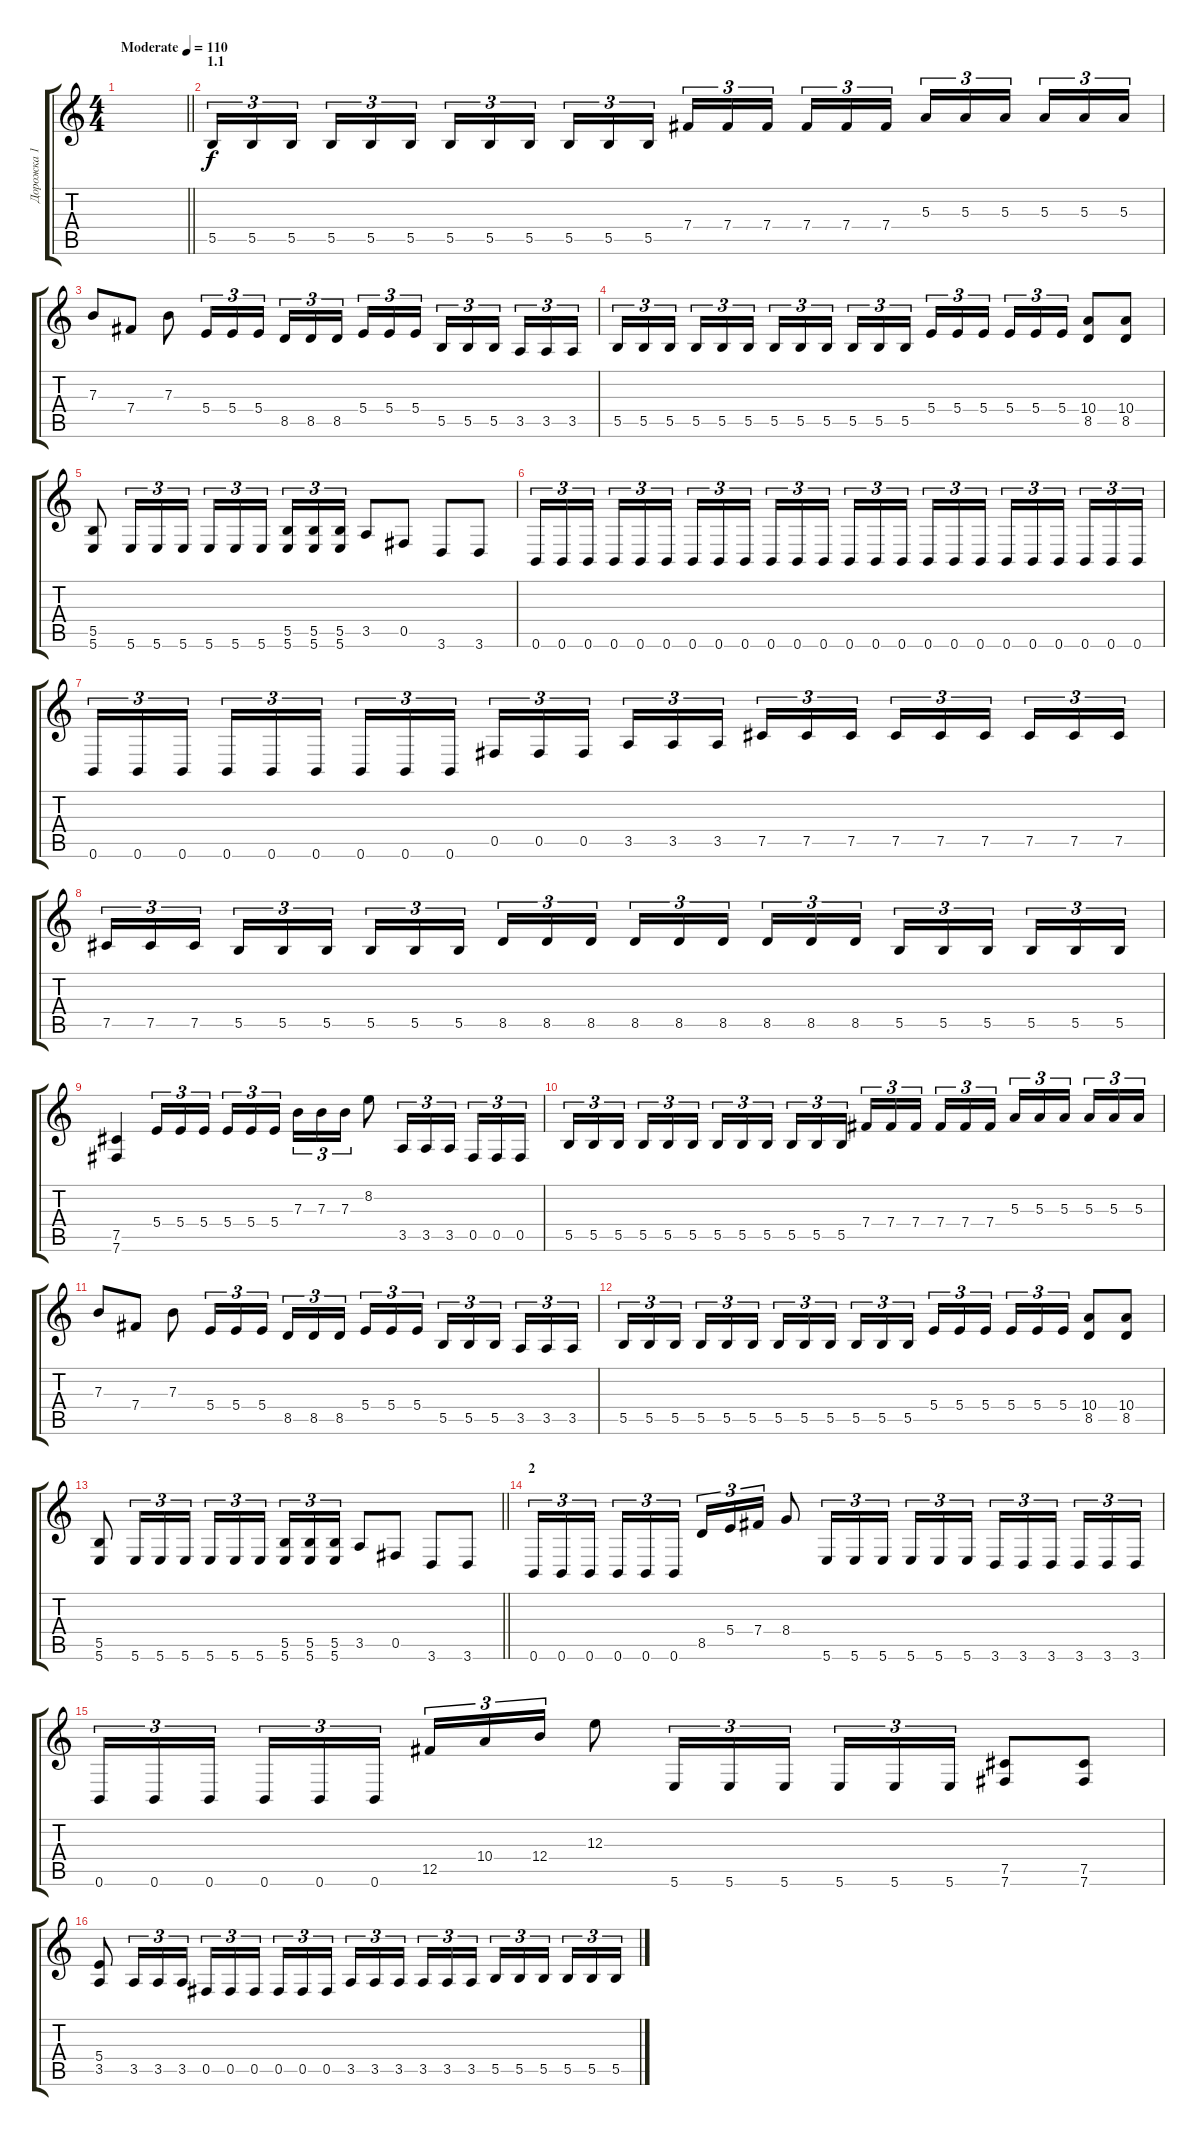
\track ("Дорожка 1" "Дорожка 1") {instrument distortionguitar}
\staff {score tabs}
\tuning (Db4 Ab3 E3 B2 Gb2 B1) {hide}
\ts (4 4)
\tempo (110 "Moderate")
\clef g2
\barLineRight lightlight
\ks c
|
\section ("" "1.1")
5.5.16{tu (3 2)} 5.5.16{tu (3 2)} 5.5.16{tu (3 2) beam splitsecondary} 5.5.16{tu (3 2)} 5.5.16{tu (3 2)} 5.5.16{tu (3 2)} 5.5.16{tu (3 2)} 5.5.16{tu (3 2)} 5.5.16{tu (3 2) beam splitsecondary} 5.5.16{tu (3 2)} 5.5.16{tu (3 2)} 5.5.16{tu (3 2)} 7.4.16{tu (3 2)} 7.4.16{tu (3 2)} 7.4.16{tu (3 2) beam splitsecondary} 7.4.16{tu (3 2)} 7.4.16{tu (3 2)} 7.4.16{tu (3 2)} 5.3.16{tu (3 2)} 5.3.16{tu (3 2)} 5.3.16{tu (3 2) beam splitsecondary} 5.3.16{tu (3 2)} 5.3.16{tu (3 2)} 5.3.16{tu (3 2)} |
7.3.8 7.4.8 7.3.8 5.4.16{tu (3 2)} 5.4.16{tu (3 2)} 5.4.16{tu (3 2)} 8.5.16{tu (3 2)} 8.5.16{tu (3 2)} 8.5.16{tu (3 2) beam splitsecondary} 5.4.16{tu (3 2)} 5.4.16{tu (3 2)} 5.4.16{tu (3 2)} 5.5.16{tu (3 2)} 5.5.16{tu (3 2)} 5.5.16{tu (3 2) beam splitsecondary} 3.5.16{tu (3 2)} 3.5.16{tu (3 2)} 3.5.16{tu (3 2)} |
5.5.16{tu (3 2)} 5.5.16{tu (3 2)} 5.5.16{tu (3 2) beam splitsecondary} 5.5.16{tu (3 2)} 5.5.16{tu (3 2)} 5.5.16{tu (3 2)} 5.5.16{tu (3 2)} 5.5.16{tu (3 2)} 5.5.16{tu (3 2) beam splitsecondary} 5.5.16{tu (3 2)} 5.5.16{tu (3 2)} 5.5.16{tu (3 2)} 5.4.16{tu (3 2)} 5.4.16{tu (3 2)} 5.4.16{tu (3 2) beam splitsecondary} 5.4.16{tu (3 2)} 5.4.16{tu (3 2)} 5.4.16{tu (3 2)} (10.4 8.5).8 (10.4 8.5).8 |
(5.5 5.6).8 5.6.16{tu (3 2)} 5.6.16{tu (3 2)} 5.6.16{tu (3 2)} 5.6.16{tu (3 2)} 5.6.16{tu (3 2)} 5.6.16{tu (3 2) beam splitsecondary} (5.5 5.6).16{tu (3 2)} (5.5 5.6).16{tu (3 2)} (5.5 5.6).16{tu (3 2)} 3.5.8 0.5.8 3.6.8 3.6.8 |
0.6.16{tu (3 2)} 0.6.16{tu (3 2)} 0.6.16{tu (3 2) beam splitsecondary} 0.6.16{tu (3 2)} 0.6.16{tu (3 2)} 0.6.16{tu (3 2)} 0.6.16{tu (3 2)} 0.6.16{tu (3 2)} 0.6.16{tu (3 2) beam splitsecondary} 0.6.16{tu (3 2)} 0.6.16{tu (3 2)} 0.6.16{tu (3 2)} 0.6.16{tu (3 2)} 0.6.16{tu (3 2)} 0.6.16{tu (3 2) beam splitsecondary} 0.6.16{tu (3 2)} 0.6.16{tu (3 2)} 0.6.16{tu (3 2)} 0.6.16{tu (3 2)} 0.6.16{tu (3 2)} 0.6.16{tu (3 2) beam splitsecondary} 0.6.16{tu (3 2)} 0.6.16{tu (3 2)} 0.6.16{tu (3 2)} |
0.6.16{tu (3 2)} 0.6.16{tu (3 2)} 0.6.16{tu (3 2) beam splitsecondary} 0.6.16{tu (3 2)} 0.6.16{tu (3 2)} 0.6.16{tu (3 2)} 0.6.16{tu (3 2)} 0.6.16{tu (3 2)} 0.6.16{tu (3 2) beam splitsecondary} 0.5.16{tu (3 2)} 0.5.16{tu (3 2)} 0.5.16{tu (3 2)} 3.5.16{tu (3 2)} 3.5.16{tu (3 2)} 3.5.16{tu (3 2) beam splitsecondary} 7.5.16{tu (3 2)} 7.5.16{tu (3 2)} 7.5.16{tu (3 2)} 7.5.16{tu (3 2)} 7.5.16{tu (3 2)} 7.5.16{tu (3 2) beam splitsecondary} 7.5.16{tu (3 2)} 7.5.16{tu (3 2)} 7.5.16{tu (3 2)} |
7.5.16{tu (3 2)} 7.5.16{tu (3 2)} 7.5.16{tu (3 2) beam splitsecondary} 5.5.16{tu (3 2)} 5.5.16{tu (3 2)} 5.5.16{tu (3 2)} 5.5.16{tu (3 2)} 5.5.16{tu (3 2)} 5.5.16{tu (3 2) beam splitsecondary} 8.5.16{tu (3 2)} 8.5.16{tu (3 2)} 8.5.16{tu (3 2)} 8.5.16{tu (3 2)} 8.5.16{tu (3 2)} 8.5.16{tu (3 2) beam splitsecondary} 8.5.16{tu (3 2)} 8.5.16{tu (3 2)} 8.5.16{tu (3 2)} 5.5.16{tu (3 2)} 5.5.16{tu (3 2)} 5.5.16{tu (3 2) beam splitsecondary} 5.5.16{tu (3 2)} 5.5.16{tu (3 2)} 5.5.16{tu (3 2)} |
(7.5 7.6).4 5.4.16{tu (3 2)} 5.4.16{tu (3 2)} 5.4.16{tu (3 2) beam splitsecondary} 5.4.16{tu (3 2)} 5.4.16{tu (3 2)} 5.4.16{tu (3 2)} 7.3.16{tu (3 2)} 7.3.16{tu (3 2)} 7.3.16{tu (3 2)} 8.2.8 3.5.16{tu (3 2)} 3.5.16{tu (3 2)} 3.5.16{tu (3 2) beam splitsecondary} 0.5.16{tu (3 2)} 0.5.16{tu (3 2)} 0.5.16{tu (3 2)} |
5.5.16{tu (3 2)} 5.5.16{tu (3 2)} 5.5.16{tu (3 2) beam splitsecondary} 5.5.16{tu (3 2)} 5.5.16{tu (3 2)} 5.5.16{tu (3 2)} 5.5.16{tu (3 2)} 5.5.16{tu (3 2)} 5.5.16{tu (3 2) beam splitsecondary} 5.5.16{tu (3 2)} 5.5.16{tu (3 2)} 5.5.16{tu (3 2)} 7.4.16{tu (3 2)} 7.4.16{tu (3 2)} 7.4.16{tu (3 2) beam splitsecondary} 7.4.16{tu (3 2)} 7.4.16{tu (3 2)} 7.4.16{tu (3 2)} 5.3.16{tu (3 2)} 5.3.16{tu (3 2)} 5.3.16{tu (3 2) beam splitsecondary} 5.3.16{tu (3 2)} 5.3.16{tu (3 2)} 5.3.16{tu (3 2)} |
7.3.8 7.4.8 7.3.8 5.4.16{tu (3 2)} 5.4.16{tu (3 2)} 5.4.16{tu (3 2)} 8.5.16{tu (3 2)} 8.5.16{tu (3 2)} 8.5.16{tu (3 2) beam splitsecondary} 5.4.16{tu (3 2)} 5.4.16{tu (3 2)} 5.4.16{tu (3 2)} 5.5.16{tu (3 2)} 5.5.16{tu (3 2)} 5.5.16{tu (3 2) beam splitsecondary} 3.5.16{tu (3 2)} 3.5.16{tu (3 2)} 3.5.16{tu (3 2)} |
5.5.16{tu (3 2)} 5.5.16{tu (3 2)} 5.5.16{tu (3 2) beam splitsecondary} 5.5.16{tu (3 2)} 5.5.16{tu (3 2)} 5.5.16{tu (3 2)} 5.5.16{tu (3 2)} 5.5.16{tu (3 2)} 5.5.16{tu (3 2) beam splitsecondary} 5.5.16{tu (3 2)} 5.5.16{tu (3 2)} 5.5.16{tu (3 2)} 5.4.16{tu (3 2)} 5.4.16{tu (3 2)} 5.4.16{tu (3 2) beam splitsecondary} 5.4.16{tu (3 2)} 5.4.16{tu (3 2)} 5.4.16{tu (3 2)} (10.4 8.5).8 (10.4 8.5).8 |
\barLineRight lightlight
(5.5 5.6).8 5.6.16{tu (3 2)} 5.6.16{tu (3 2)} 5.6.16{tu (3 2)} 5.6.16{tu (3 2)} 5.6.16{tu (3 2)} 5.6.16{tu (3 2) beam splitsecondary} (5.5 5.6).16{tu (3 2)} (5.5 5.6).16{tu (3 2)} (5.5 5.6).16{tu (3 2)} 3.5.8 0.5.8 3.6.8 3.6.8 |
\section ("" "2")
0.6.16{tu (3 2)} 0.6.16{tu (3 2)} 0.6.16{tu (3 2) beam splitsecondary} 0.6.16{tu (3 2)} 0.6.16{tu (3 2)} 0.6.16{tu (3 2)} 8.5.16{tu (3 2)} 5.4.16{tu (3 2)} 7.4.16{tu (3 2)} 8.4.8 5.6.16{tu (3 2)} 5.6.16{tu (3 2)} 5.6.16{tu (3 2) beam splitsecondary} 5.6.16{tu (3 2)} 5.6.16{tu (3 2)} 5.6.16{tu (3 2)} 3.6.16{tu (3 2)} 3.6.16{tu (3 2)} 3.6.16{tu (3 2) beam splitsecondary} 3.6.16{tu (3 2)} 3.6.16{tu (3 2)} 3.6.16{tu (3 2)} |
0.6.16{tu (3 2)} 0.6.16{tu (3 2)} 0.6.16{tu (3 2) beam splitsecondary} 0.6.16{tu (3 2)} 0.6.16{tu (3 2)} 0.6.16{tu (3 2)} 12.5.16{tu (3 2)} 10.4.16{tu (3 2)} 12.4.16{tu (3 2)} 12.3.8 5.6.16{tu (3 2)} 5.6.16{tu (3 2)} 5.6.16{tu (3 2) beam splitsecondary} 5.6.16{tu (3 2)} 5.6.16{tu (3 2)} 5.6.16{tu (3 2)} (7.5 7.6).8 (7.5 7.6).8 |
(5.4 3.5).8 3.5.16{tu (3 2)} 3.5.16{tu (3 2)} 3.5.16{tu (3 2)} 0.5.16{tu (3 2)} 0.5.16{tu (3 2)} 0.5.16{tu (3 2) beam splitsecondary} 0.5.16{tu (3 2)} 0.5.16{tu (3 2)} 0.5.16{tu (3 2)} 3.5.16{tu (3 2)} 3.5.16{tu (3 2)} 3.5.16{tu (3 2) beam splitsecondary} 3.5.16{tu (3 2)} 3.5.16{tu (3 2)} 3.5.16{tu (3 2)} 5.5.16{tu (3 2)} 5.5.16{tu (3 2)} 5.5.16{tu (3 2) beam splitsecondary} 5.5.16{tu (3 2)} 5.5.16{tu (3 2)} 5.5.16{tu (3 2)}
